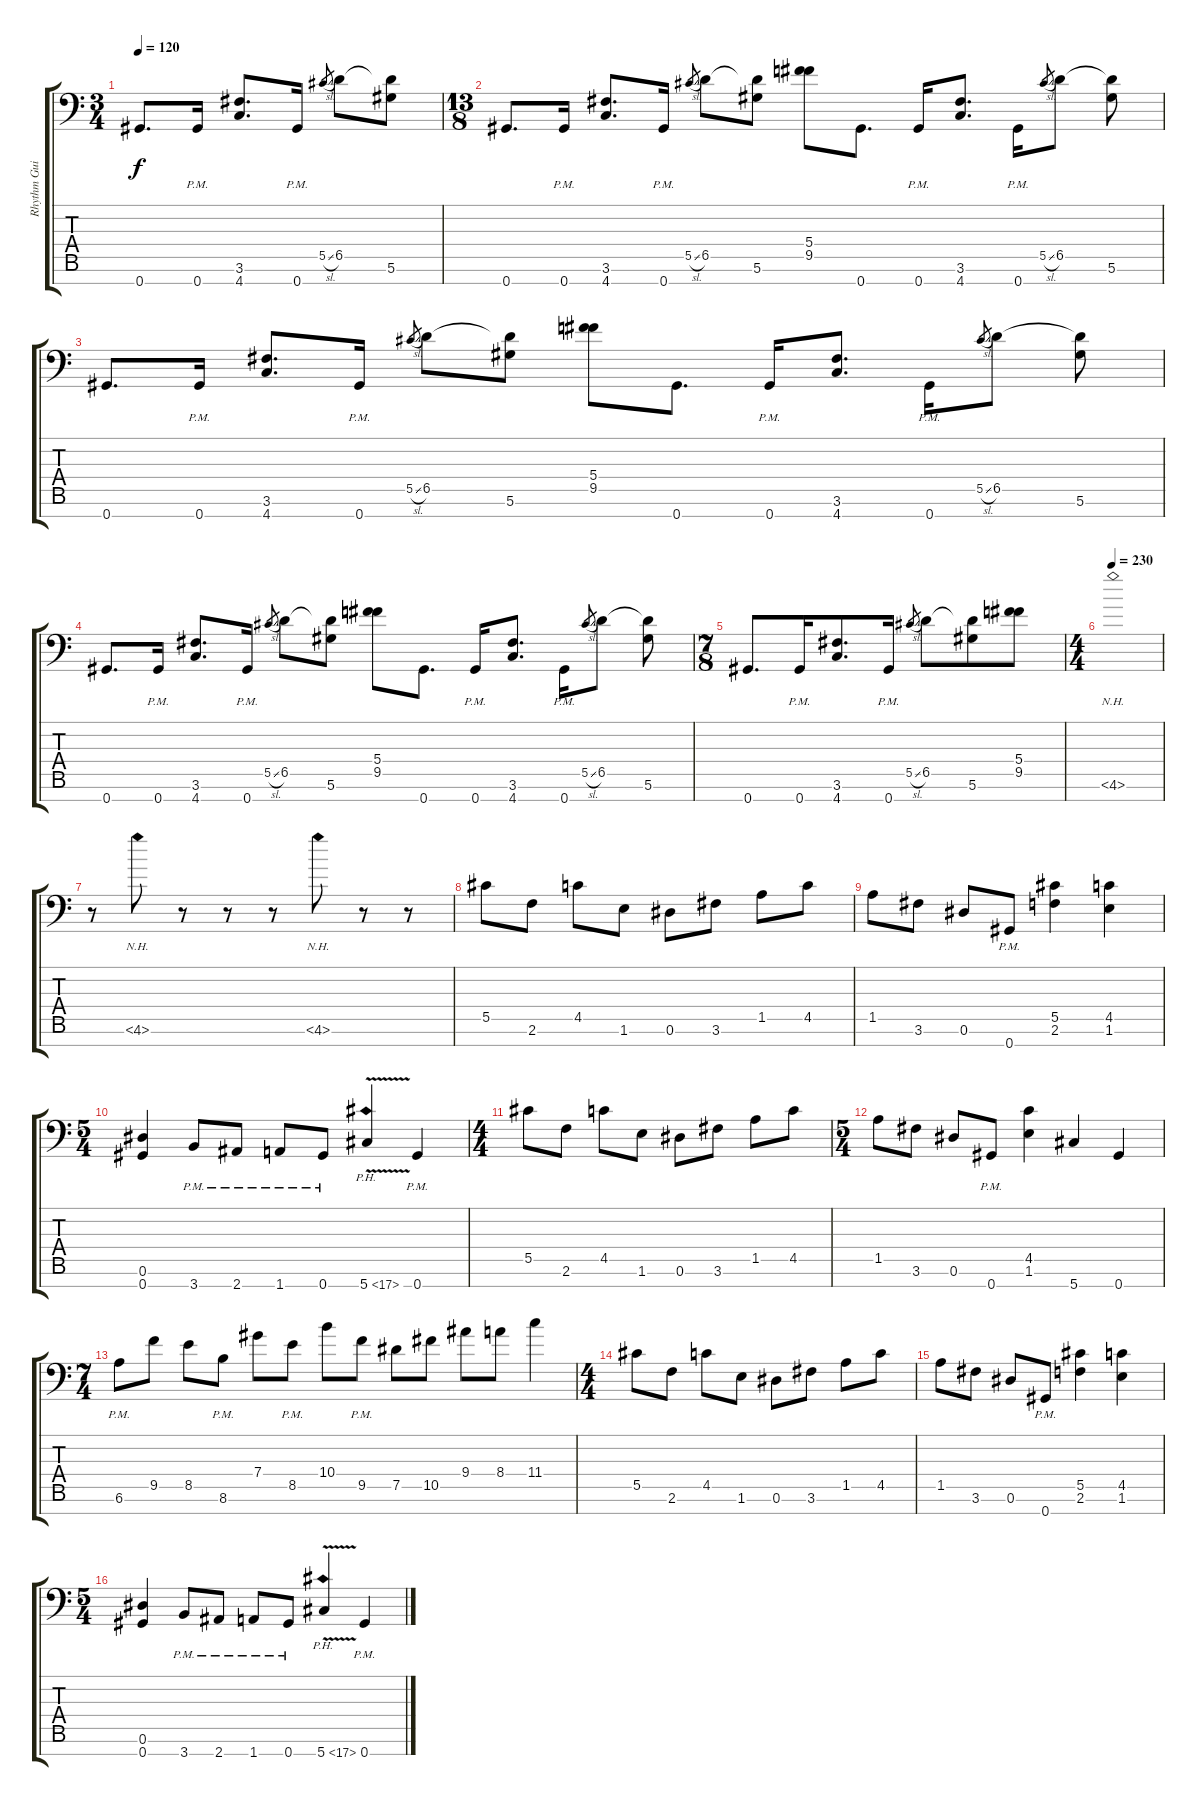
\track ("Rhythm Guitar 1" "Rhythm Gui") {instrument distortionguitar}
\staff {score tabs}
\tuning (Eb4 Bb3 F3 Db3 Ab2 Eb2 Ab1) {hide}
\ts (3 4)
\tempo 120
\clef f4
\ks c
0.7.8{d dy f instrument distortionguitar} 0.7{pm}.16 (3.6 4.7).8{d} 0.7{pm}.16 5.5{sl}.8{gr} 6.5.8 (6.5{t} 5.6).8 |
\ts (13 8)
0.7.8{d} 0.7{pm}.16 (3.6 4.7).8{d} 0.7{pm}.16 5.5{sl}.8{gr} 6.5.8 (6.5{t} 5.6).8 (5.4 9.5).8 0.7.8{d} 0.7{pm}.16 (3.6 4.7).8{d} 0.7{pm}.16 5.5{sl}.8{gr} 6.5.8 (6.5{t} 5.6).8 |
0.7.8{d} 0.7{pm}.16 (3.6 4.7).8{d} 0.7{pm}.16 5.5{sl}.8{gr} 6.5.8 (6.5{t} 5.6).8 (5.4 9.5).8 0.7.8{d} 0.7{pm}.16 (3.6 4.7).8{d} 0.7{pm}.16 5.5{sl}.8{gr} 6.5.8 (6.5{t} 5.6).8 |
0.7.8{d} 0.7{pm}.16 (3.6 4.7).8{d} 0.7{pm}.16 5.5{sl}.8{gr} 6.5.8 (6.5{t} 5.6).8 (5.4 9.5).8 0.7.8{d} 0.7{pm}.16 (3.6 4.7).8{d} 0.7{pm}.16 5.5{sl}.8{gr} 6.5.8 (6.5{t} 5.6).8 |
\ts (7 8)
0.7.8{d} 0.7{pm}.16 (3.6 4.7).8{d} 0.7{pm}.16 5.5{sl}.8{gr} 6.5.8 (6.5{t} 5.6).8 (5.4 9.5).8 |
\ts (4 4)
\tempo 230
4.6{nh}.1 |
r.8 4.6{nh}.8 r.8 r.8 r.8 4.6{nh}.8 r.8 r.8 |
5.5.8 2.6.8 4.5.8 1.6.8 0.6.8 3.6.8 1.5.8 4.5.8 |
1.5.8 3.6.8 0.6.8 0.7{pm}.8 (5.5 2.6).4 (4.5 1.6).4 |
\ts (5 4)
(0.6 0.7).4 3.7{pm}.8 2.7{pm}.8 1.7{pm}.8 0.7{pm}.8 5.7{ph 12 v}.4 0.7{pm}.4 |
\ts (4 4)
5.5.8 2.6.8 4.5.8 1.6.8 0.6.8 3.6.8 1.5.8 4.5.8 |
\ts (5 4)
1.5.8 3.6.8 0.6.8 0.7{pm}.8 (4.5 1.6).4 5.7.4 0.7.4 |
\ts (7 4)
6.6{pm}.8 9.5.8 8.5.8 8.6{pm}.8 7.4.8 8.5{pm}.8 10.4.8 9.5{pm}.8 7.5.8 10.5.8 9.4.8 8.4.8 11.4.4 |
\ts (4 4)
5.5.8 2.6.8 4.5.8 1.6.8 0.6.8 3.6.8 1.5.8 4.5.8 |
1.5.8 3.6.8 0.6.8 0.7{pm}.8 (5.5 2.6).4 (4.5 1.6).4 |
\ts (5 4)
(0.6 0.7).4 3.7{pm}.8 2.7{pm}.8 1.7{pm}.8 0.7{pm}.8 5.7{ph 12 v}.4 0.7{pm}.4
